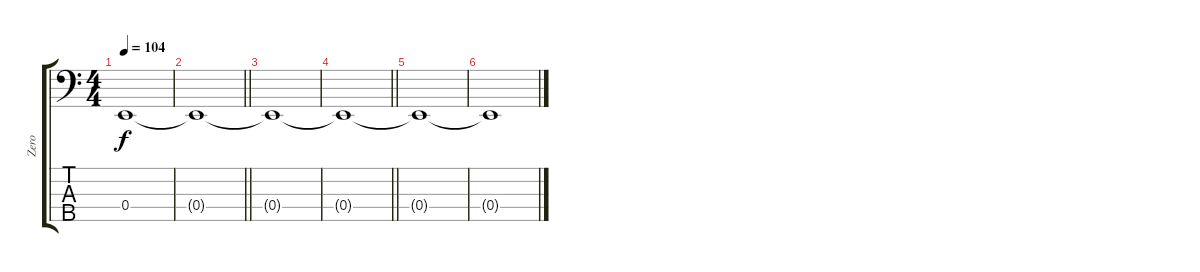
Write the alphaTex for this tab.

\track ("Zero" "Zero") {instrument electricbassfinger}
\staff {score tabs}
\tuning (G2 D2 A1 E1 B0) {hide}
\ts (4 4)
\tempo 104
\clef f4
\ks aminor
0.4{t}.1{dy f} |
\barLineRight lightlight
\ks c
0.4{t}.1 |
\ks aminor
0.4{t}.1 |
\barLineRight lightlight
\ks c
0.4{t}.1 |
\ks aminor
0.4{t}.1 |
0.4{t}.1
